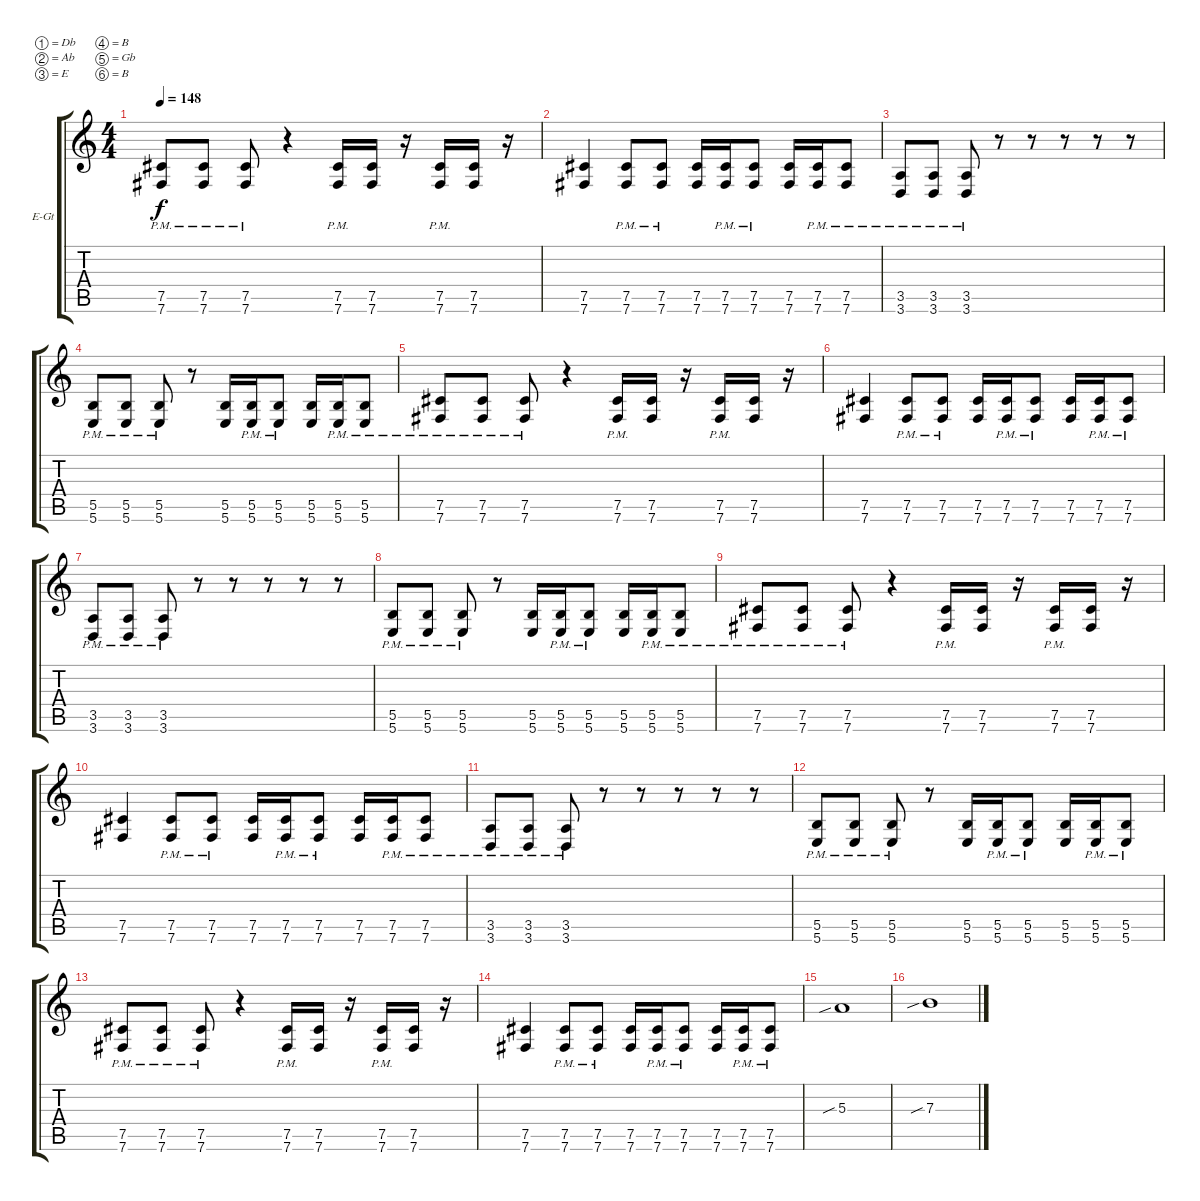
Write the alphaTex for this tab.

\bracketExtendMode groupsimilarinstruments
\firstSystemTrackNameOrientation horizontal
\otherSystemsTrackNameOrientation horizontal
\track ("Electric Guitar" "E-Gt") {instrument distortionguitar}
\staff {score tabs}
\tuning (Db4 Ab3 E3 B2 Gb2 B1)
\ts (4 4)
\tempo 148
\clef g2
\ks c
(7.5{pm} 7.6{pm}).8{dy f} (7.5{pm} 7.6{pm}).8 (7.5{pm} 7.6{pm}).8 r.4 (7.5{pm} 7.6).16 (7.5 7.6).16 r.16 (7.5{pm} 7.6{pm}).16 (7.5 7.6).16 r.16 |
(7.5 7.6).4 (7.5{pm} 7.6{pm}).8 (7.5{pm} 7.6{pm}).8 (7.5 7.6).16 (7.5{pm} 7.6{pm}).16 (7.5{pm} 7.6{pm}).8 (7.5 7.6).16 (7.5{pm} 7.6{pm}).16 (7.5{pm} 7.6{pm}).8 |
(3.5{pm} 3.6{pm}).8 (3.5{pm} 3.6{pm}).8 (3.5{pm} 3.6{pm}).8 r.8 r.8 r.8 r.8 r.8 |
(5.5{pm} 5.6{pm}).8 (5.5{pm} 5.6{pm}).8 (5.5{pm} 5.6{pm}).8 r.8 (5.5 5.6).16 (5.5{pm} 5.6{pm}).16 (5.5{pm} 5.6{pm}).8 (5.5 5.6).16 (5.5{pm} 5.6{pm}).16 (5.5{pm} 5.6{pm}).8 |
(7.5{pm} 7.6{pm}).8 (7.5{pm} 7.6{pm}).8 (7.5{pm} 7.6{pm}).8 r.4 (7.5{pm} 7.6).16 (7.5 7.6).16 r.16 (7.5{pm} 7.6{pm}).16 (7.5 7.6).16 r.16 |
(7.5 7.6).4 (7.5{pm} 7.6{pm}).8 (7.5{pm} 7.6{pm}).8 (7.5 7.6).16 (7.5{pm} 7.6{pm}).16 (7.5{pm} 7.6{pm}).8 (7.5 7.6).16 (7.5{pm} 7.6{pm}).16 (7.5{pm} 7.6{pm}).8 |
(3.5{pm} 3.6{pm}).8 (3.5{pm} 3.6{pm}).8 (3.5{pm} 3.6{pm}).8 r.8 r.8 r.8 r.8 r.8 |
(5.5{pm} 5.6{pm}).8 (5.5{pm} 5.6{pm}).8 (5.5{pm} 5.6{pm}).8 r.8 (5.5 5.6).16 (5.5{pm} 5.6{pm}).16 (5.5{pm} 5.6{pm}).8 (5.5 5.6).16 (5.5{pm} 5.6{pm}).16 (5.5{pm} 5.6{pm}).8 |
(7.5{pm} 7.6{pm}).8 (7.5{pm} 7.6{pm}).8 (7.5{pm} 7.6{pm}).8 r.4 (7.5{pm} 7.6).16 (7.5 7.6).16 r.16 (7.5{pm} 7.6{pm}).16 (7.5 7.6).16 r.16 |
(7.5 7.6).4 (7.5{pm} 7.6{pm}).8 (7.5{pm} 7.6{pm}).8 (7.5 7.6).16 (7.5{pm} 7.6{pm}).16 (7.5{pm} 7.6{pm}).8 (7.5 7.6).16 (7.5{pm} 7.6{pm}).16 (7.5{pm} 7.6{pm}).8 |
(3.5{pm} 3.6{pm}).8 (3.5{pm} 3.6{pm}).8 (3.5{pm} 3.6{pm}).8 r.8 r.8 r.8 r.8 r.8 |
(5.5{pm} 5.6{pm}).8 (5.5{pm} 5.6{pm}).8 (5.5{pm} 5.6{pm}).8 r.8 (5.5 5.6).16 (5.5{pm} 5.6{pm}).16 (5.5{pm} 5.6{pm}).8 (5.5 5.6).16 (5.5{pm} 5.6{pm}).16 (5.5{pm} 5.6{pm}).8 |
(7.5{pm} 7.6{pm}).8 (7.5{pm} 7.6{pm}).8 (7.5{pm} 7.6{pm}).8 r.4 (7.5{pm} 7.6).16 (7.5 7.6).16 r.16 (7.5{pm} 7.6{pm}).16 (7.5 7.6).16 r.16 |
(7.5 7.6).4 (7.5{pm} 7.6{pm}).8 (7.5{pm} 7.6{pm}).8 (7.5 7.6).16 (7.5{pm} 7.6{pm}).16 (7.5{pm} 7.6{pm}).8 (7.5 7.6).16 (7.5{pm} 7.6{pm}).16 (7.5{pm} 7.6{pm}).8 |
5.3{sib}.1 |
7.3{sib}.1
